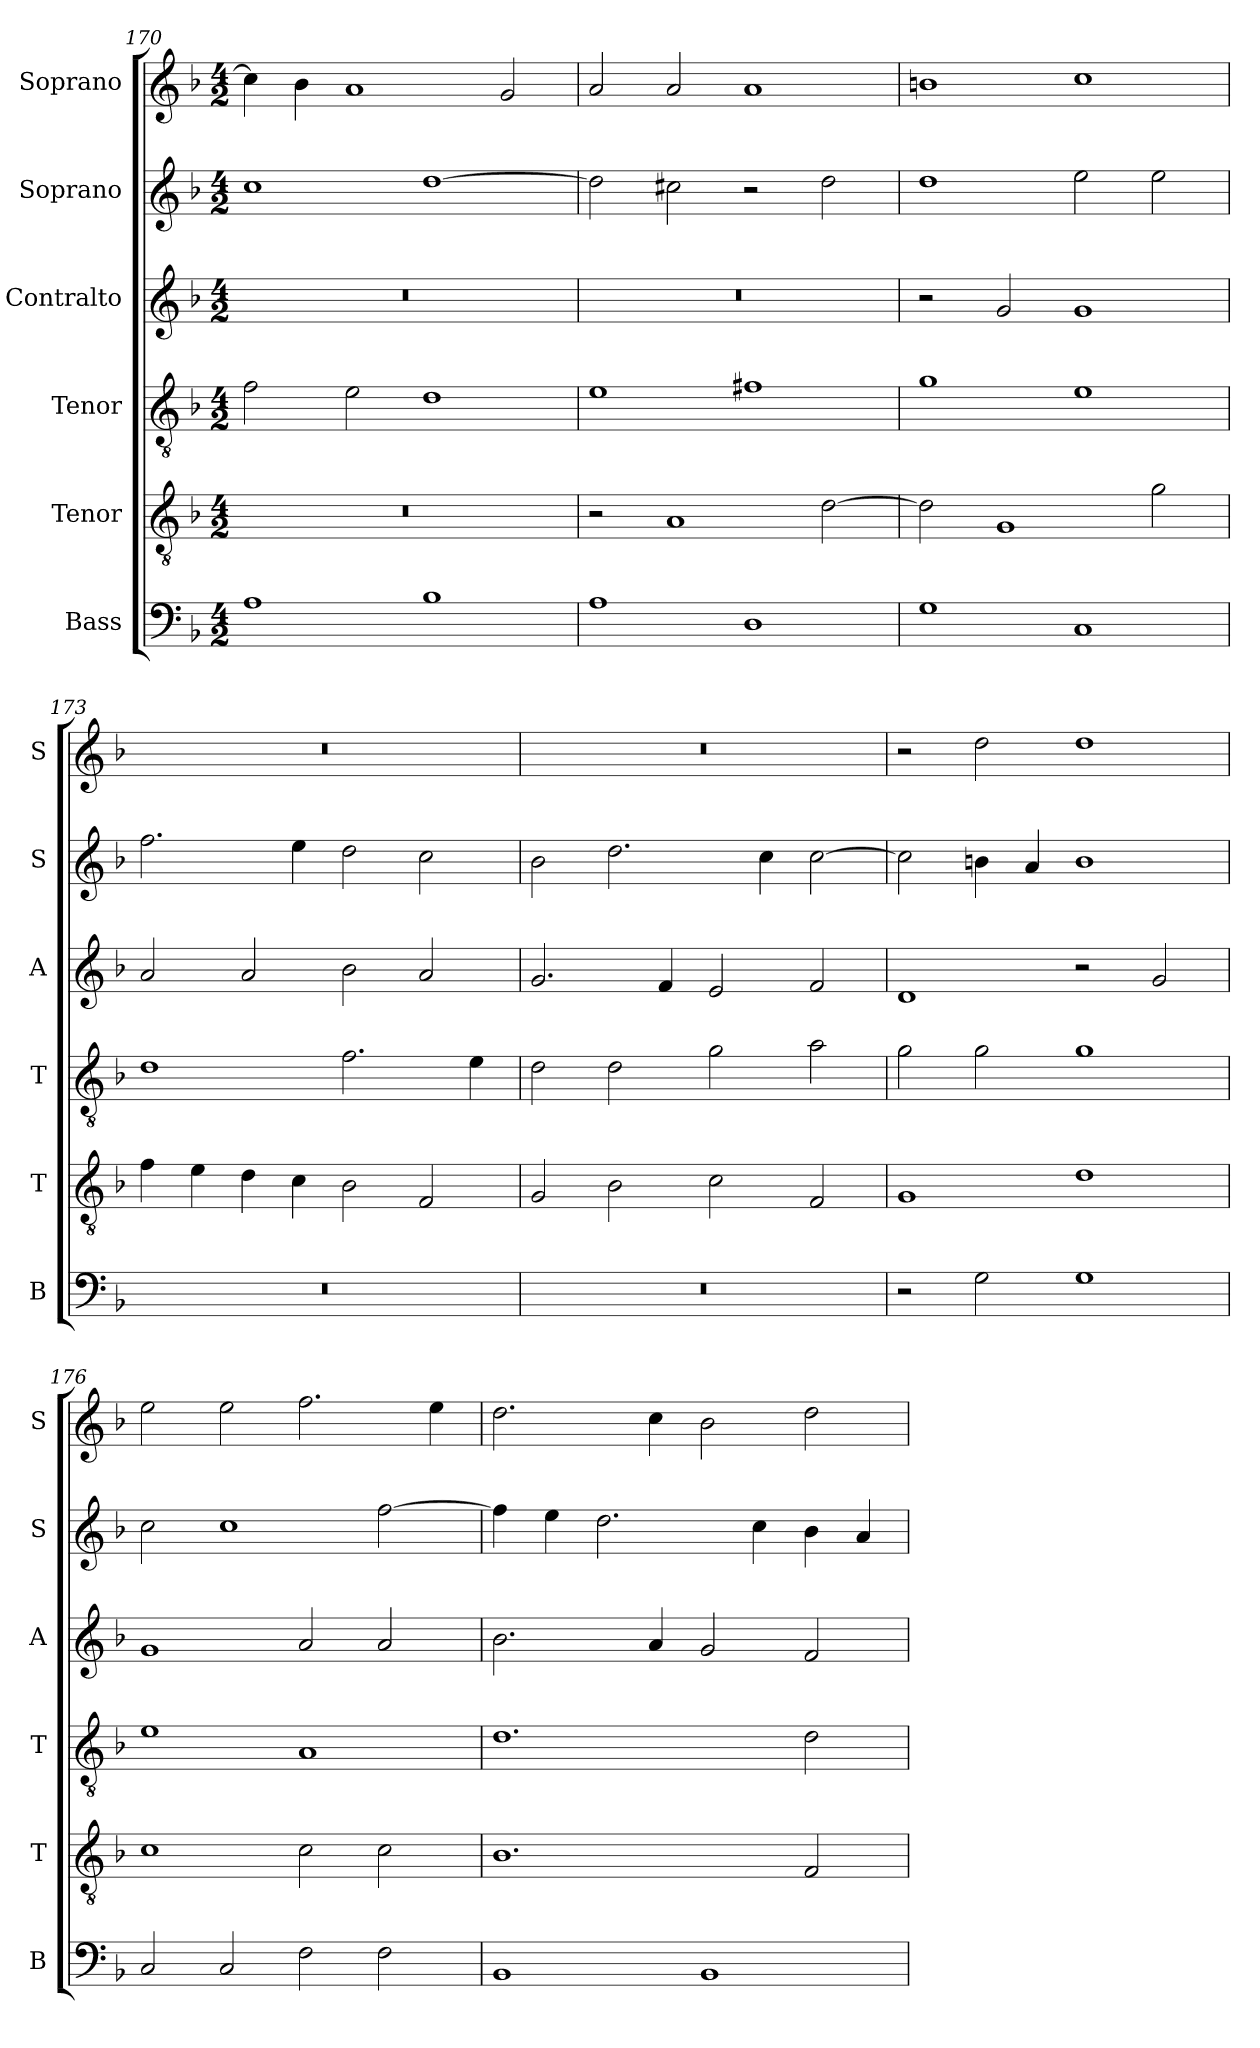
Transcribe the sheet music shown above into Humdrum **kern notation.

**kern	**kern	**kern	**kern	**kern	**kern
*part6	*part5	*part4	*part3	*part2	*part1
*staff6	*staff5	*staff4	*staff3	*staff2	*staff1
*I"Bass	*I"Tenor	*I"Tenor	*I"Contralto	*I"Soprano	*I"Soprano
*I'B	*I'T	*I'T	*I'A	*I'S	*I'S
*clefF4	*clefGv2	*clefGv2	*clefG2	*clefG2	*clefG2
*k[b-]	*k[b-]	*k[b-]	*k[b-]	*k[b-]	*k[b-]
*F:ion	*F:ion	*F:ion	*F:ion	*F:ion	*F:ion
*M4/2	*M4/2	*M4/2	*M4/2	*M4/2	*M4/2
=170	=170	=170	=170	=170	=170
1A	0r	2f	0r	1cc	4cc]
.	.	.	.	.	4b-
.	.	2e	.	.	1a
1B-	.	1d	.	[1dd	.
.	.	.	.	.	2g
=171	=171	=171	=171	=171	=171
1A	2r	1e	0r	2dd]	2a
.	1A	.	.	2cc#X	2a
1D	.	1f#X	.	2r	1a
.	[2d	.	.	2dd	.
=172	=172	=172	=172	=172	=172
1G	2d]	1g	2r	1dd	1bn
.	1G	.	2g	.	.
1C	.	1e	1g	2ee	1cc
.	2g	.	.	2ee	.
=173	=173	=173	=173	=173	=173
0r	4f	1d	2a	2.ff	0r
.	4e	.	.	.	.
.	4d	.	2a	.	.
.	4c	.	.	4ee	.
.	2B-	2.f	2b-	2dd	.
.	2F	.	2a	2cc	.
.	.	4e	.	.	.
=174	=174	=174	=174	=174	=174
0r	2G	2d	2.g	2b-	0r
.	2B-	2d	.	2.dd	.
.	.	.	4f	.	.
.	2c	2g	2e	.	.
.	.	.	.	4cc	.
.	2F	2a	2f	[2cc	.
=175	=175	=175	=175	=175	=175
2r	1G	2g	1d	2cc]	2r
2G	.	2g	.	4bn	2dd
.	.	.	.	4a	.
1G	1d	1g	2r	1b	1dd
.	.	.	2g	.	.
=176	=176	=176	=176	=176	=176
2C	1c	1e	1g	2cc	2ee
2C	.	.	.	1cc	2ee
2F	2c	1A	2a	.	2.ff
2F	2c	.	2a	[2ff	.
.	.	.	.	.	4ee
=177	=177	=177	=177	=177	=177
1BB-	1.B-	1.d	2.b-	4ff]	2.dd
.	.	.	.	4ee	.
.	.	.	.	2.dd	.
.	.	.	4a	.	4cc
1BB-	.	.	2g	.	2b-
.	.	.	.	4cc	.
.	2F	2d	2f	4b-	2dd
.	.	.	.	4a	.
=	=	=	=	=	=
*-	*-	*-	*-	*-	*-
